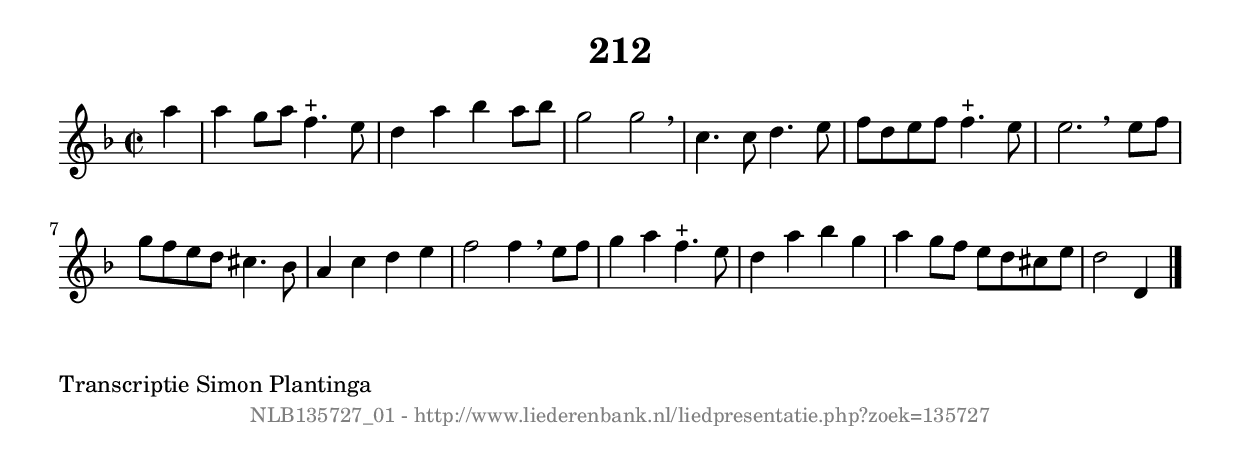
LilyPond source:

%
% produced by wce2krn 1.64 (7 June 2014)
%
\version"2.16"
#(append! paper-alist '(("long" . (cons (* 210 mm) (* 2000 mm)))))
#(set-default-paper-size "long")
sb = {\breathe}
mBreak = {\breathe }
bBreak = {\breathe }
x = {\once\override NoteHead #'style = #'cross }
gl=\glissando
itime={\override Staff.TimeSignature #'stencil = ##f }
ficta = {\once\set suggestAccidentals = ##t}
fine = {\once\override Score.RehearsalMark #'self-alignment-X = #1 \mark \markup {\italic{Fine}}}
dc = {\once\override Score.RehearsalMark #'self-alignment-X = #1 \mark \markup {\italic{D.C.}}}
dcf = {\once\override Score.RehearsalMark #'self-alignment-X = #1 \mark \markup {\italic{D.C. al Fine}}}
dcc = {\once\override Score.RehearsalMark #'self-alignment-X = #1 \mark \markup {\italic{D.C. al Coda}}}
ds = {\once\override Score.RehearsalMark #'self-alignment-X = #1 \mark \markup {\italic{D.S.}}}
dsf = {\once\override Score.RehearsalMark #'self-alignment-X = #1 \mark \markup {\italic{D.S. al Fine}}}
dsc = {\once\override Score.RehearsalMark #'self-alignment-X = #1 \mark \markup {\italic{D.S. al Coda}}}
pv = {\set Score.repeatCommands = #'((volta "1"))}
sv = {\set Score.repeatCommands = #'((volta "2"))}
tv = {\set Score.repeatCommands = #'((volta "3"))}
qv = {\set Score.repeatCommands = #'((volta "4"))}
xv = {\set Score.repeatCommands = #'((volta #f))}
\header{ tagline = ""
title = "212"
}
\score {{
\key d \minor
\relative g'
{
\set melismaBusyProperties = #'()
\partial 32*8
\time 2/2
\tempo 4=120
\override Score.MetronomeMark #'transparent = ##t
\override Score.RehearsalMark #'break-visibility = #(vector #t #t #f)
a'4 | a4 g8 a8 f4.^"+" e8 | d4 a'4 bes4 a8 bes8 | g2 g2 \sb | c,4. c8 d4. e8 | f8 d8 e8 f8 f4.^"+" e8 | e2. \bar ":|:" \bBreak
e8 f8 | g8 f8 e8 d8 cis4. bes8 | a4 c4 d4 e4 | f2 f4 \sb e8 f8 | g4 a4 f4.^"+" e8 | d4 a'4 bes4 g4 | a4 g8 f8 e8 d8 cis8 e8 | d2 d,4 \bar "|."
 }}
 \midi { }
 \layout {
            indent = 0.0\cm
}
}
\markup { \wordwrap-string #" 
Transcriptie Simon Plantinga
"}
\markup { \vspace #0 } \markup { \with-color #grey \fill-line { \center-column { \smaller "NLB135727_01 - http://www.liederenbank.nl/liedpresentatie.php?zoek=135727" } } }
